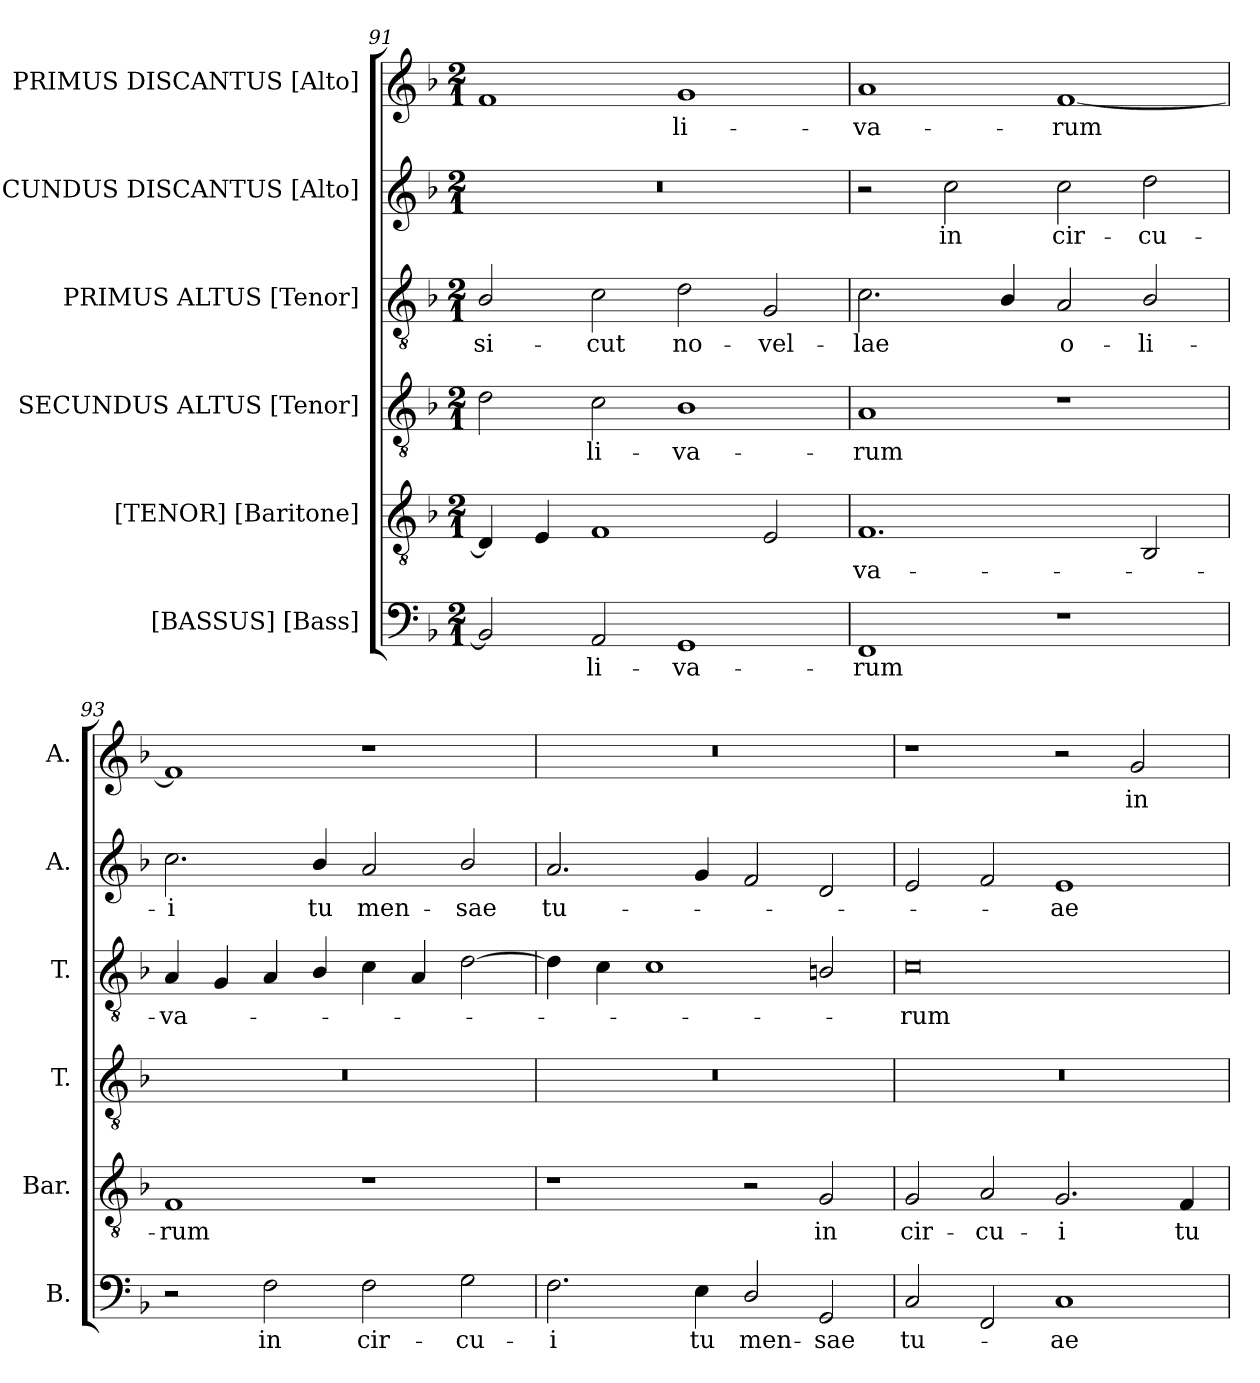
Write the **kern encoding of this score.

**kern	**text	**kern	**text	**kern	**text	**kern	**text	**kern	**text	**kern	**text
*part6	*part6	*part5	*part5	*part4	*part4	*part3	*part3	*part2	*part2	*part1	*part1
*staff6	*staff6	*staff5	*staff5	*staff4	*staff4	*staff3	*staff3	*staff2	*staff2	*staff1	*staff1
*I"[BASSUS] [Bass]	*	*I"[TENOR] [Baritone]	*	*I"SECUNDUS ALTUS [Tenor]	*	*I"PRIMUS ALTUS [Tenor]	*	*I"SECUNDUS DISCANTUS [Alto]	*	*I"PRIMUS DISCANTUS [Alto]	*
*I'B.	*	*I'Bar.	*	*I'T.	*	*I'T.	*	*I'A.	*	*I'A.	*
!!LO:PB:g=z
*clefF4	*	*clefGv2	*	*clefGv2	*	*clefGv2	*	*clefG2	*	*clefG2	*
*	*	*ITrd7c12	*	*ITrd7c12	*	*ITrd7c12	*	*	*	*	*
*k[b-]	*	*k[b-]	*	*k[b-]	*	*k[b-]	*	*k[b-]	*	*k[b-]	*
*F:	*	*F:	*	*F:	*	*F:	*	*F:	*	*F:	*
*M2/1	*	*M2/1	*	*M2/1	*	*M2/1	*	*M2/1	*	*M2/1	*
=91	=91	=91	=91	=91	=91	=91	=91	=91	=91	=91	=91
!	!	!	!	!	!	!	!LO:LY:b:color=#000000	!LO:N:vis=1	!	!	!
2BB-i/]	.	4DDi/]	.	2Di\	.	2BB-i/	si-	0r	.	1fi	.
.	.	4EEi/	.	.	.	.	.	.	.	.	.
!	!LO:LY:b:color=#000000	!	!	!	!	!	!	!	!	!	!
!	!	!	!	!	!LO:LY:b:color=#000000	!	!	!	!	!	!
!	!	!	!	!	!	!	!LO:LY:b:color=#000000	!	!	!	!
2AAi/	-li-	1FFi	.	2Ci\	-li-	2Ci\	-cut	.	.	.	.
!	!LO:LY:b:color=#000000	!	!	!	!	!	!	!	!	!	!
!	!	!	!	!	!LO:LY:b:color=#000000	!	!	!	!	!	!
!	!	!	!	!	!	!	!LO:LY:b:color=#000000	!	!	!	!
!	!	!	!	!	!	!	!	!	!	!	!LO:LY:b:color=#000000
1GGi	-va-	.	.	1BB-i	-va-	2Di\	no-	.	.	1gi	-li-
!	!	!	!	!	!	!	!LO:LY:b:color=#000000	!	!	!	!
.	.	2EEi/	.	.	.	2GGi/	-vel-	.	.	.	.
=92	=92	=92	=92	=92	=92	=92	=92	=92	=92	=92	=92
!	!LO:LY:b:color=#000000	!	!	!	!	!	!	!	!	!	!
!	!	!	!LO:LY:b:color=#000000	!	!	!	!	!	!	!	!
!	!	!	!	!	!LO:LY:b:color=#000000	!	!	!	!	!	!
!	!	!	!	!	!	!	!LO:LY:b:color=#000000	!	!	!	!
!	!	!	!	!	!	!	!	!	!	!	!LO:LY:b:color=#000000
1FFi	-rum	1.FFi	-va-	1AAi	-rum	2.Ci\	-lae	2r	.	1ai	-va-
!	!	!	!	!	!	!	!	!	!LO:LY:b:color=#000000	!	!
.	.	.	.	.	.	.	.	2cci\	in	.	.
.	.	.	.	.	.	4BB-i/	.	.	.	.	.
!	!	!	!	!	!	!	!LO:LY:b:color=#000000	!	!	!	!
!	!	!	!	!	!	!	!	!	!LO:LY:b:color=#000000	!	!
!	!	!	!	!	!	!	!	!	!	!	!LO:LY:b:color=#000000
1r	.	.	.	1r	.	2AAi/	o-	2cci\	cir-	[1fi	-rum
!	!	!	!	!	!	!	!LO:LY:b:color=#000000	!	!	!	!
!	!	!	!	!	!	!	!	!	!LO:LY:b:color=#000000	!	!
.	.	2BBB-i/	.	.	.	2BB-i/	-li-	2ddi\	-cu-	.	.
=93	=93	=93	=93	=93	=93	=93	=93	=93	=93	=93	=93
!	!	!	!LO:LY:b:color=#000000	!LO:N:vis=1	!	!	!	!	!	!	!
!	!	!	!	!	!	!	!LO:LY:b:color=#000000	!	!	!	!
!	!	!	!	!	!	!	!	!	!LO:LY:b:color=#000000	!	!
2r	.	1FFi	-rum	0r	.	4AAi/	-va-	2.cci\	-i	1fi]	.
.	.	.	.	.	.	4GGi/	.	.	.	.	.
!	!LO:LY:b:color=#000000	!	!	!	!	!	!	!	!	!	!
2Fi\	in	.	.	.	.	4AAi/	.	.	.	.	.
!	!	!	!	!	!	!	!	!	!LO:LY:b:color=#000000	!	!
.	.	.	.	.	.	4BB-i/	.	4b-i/	tu	.	.
!	!LO:LY:b:color=#000000	!	!	!	!	!	!	!	!	!	!
!	!	!	!	!	!	!	!	!	!LO:LY:b:color=#000000	!	!
2Fi\	cir-	1r	.	.	.	4Ci\	.	2ai/	men-	1r	.
.	.	.	.	.	.	4AAi/	.	.	.	.	.
!	!LO:LY:b:color=#000000	!	!	!	!	!	!	!	!	!	!
!	!	!	!	!	!	!	!	!	!LO:LY:b:color=#000000	!	!
2Gi\	-cu-	.	.	.	.	[2Di\	.	2b-i/	-sae	.	.
=94	=94	=94	=94	=94	=94	=94	=94	=94	=94	=94	=94
!	!LO:LY:b:color=#000000	!	!	!LO:N:vis=1	!	!	!	!	!	!	!
!	!	!	!	!	!	!	!	!	!LO:LY:b:color=#000000	!LO:N:vis=1	!
2.Fi\	-i	1r	.	0r	.	4Di\]	.	2.ai/	tu-	0r	.
.	.	.	.	.	.	4Ci\	.	.	.	.	.
.	.	.	.	.	.	1Ci	.	.	.	.	.
!	!LO:LY:b:color=#000000	!	!	!	!	!	!	!	!	!	!
4Ei\	tu	.	.	.	.	.	.	4gi/	.	.	.
!	!LO:LY:b:color=#000000	!	!	!	!	!	!	!	!	!	!
2Di/	men-	2r	.	.	.	.	.	2fi/	.	.	.
!	!LO:LY:b:color=#000000	!	!	!	!	!	!	!	!	!	!
!	!	!	!LO:LY:b:color=#000000	!	!	!	!	!	!	!	!
2GGi/	-sae	2GGi/	in	.	.	2BBni/	.	2di/	.	.	.
=95	=95	=95	=95	=95	=95	=95	=95	=95	=95	=95	=95
!	!LO:LY:b:color=#000000	!	!	!	!	!	!	!	!	!	!
!	!	!	!LO:LY:b:color=#000000	!LO:N:vis=1	!	!	!	!	!	!	!
!	!	!	!	!	!	!	!LO:LY:b:color=#000000	!	!	!	!
2Ci/	tu-	2GGi/	cir-	0r	.	0Ci	-rum	2ei/	.	1r	.
!	!	!	!LO:LY:b:color=#000000	!	!	!	!	!	!	!	!
2FFi/	.	2AAi/	-cu-	.	.	.	.	2fi/	.	.	.
!	!LO:LY:b:color=#000000	!	!	!	!	!	!	!	!	!	!
!	!	!	!LO:LY:b:color=#000000	!	!	!	!	!	!	!	!
!	!	!	!	!	!	!	!	!	!LO:LY:b:color=#000000	!	!
1Ci	-ae	2.GGi/	-i	.	.	.	.	1ei	-ae	2r	.
!	!	!	!	!	!	!	!	!	!	!	!LO:LY:b:color=#000000
.	.	.	.	.	.	.	.	.	.	2gi/	in
!	!	!	!LO:LY:b:color=#000000	!	!	!	!	!	!	!	!
.	.	4FFi/	tu	.	.	.	.	.	.	.	.
=	=	=	=	=	=	=	=	=	=	=	=
*-	*-	*-	*-	*-	*-	*-	*-	*-	*-	*-	*-
